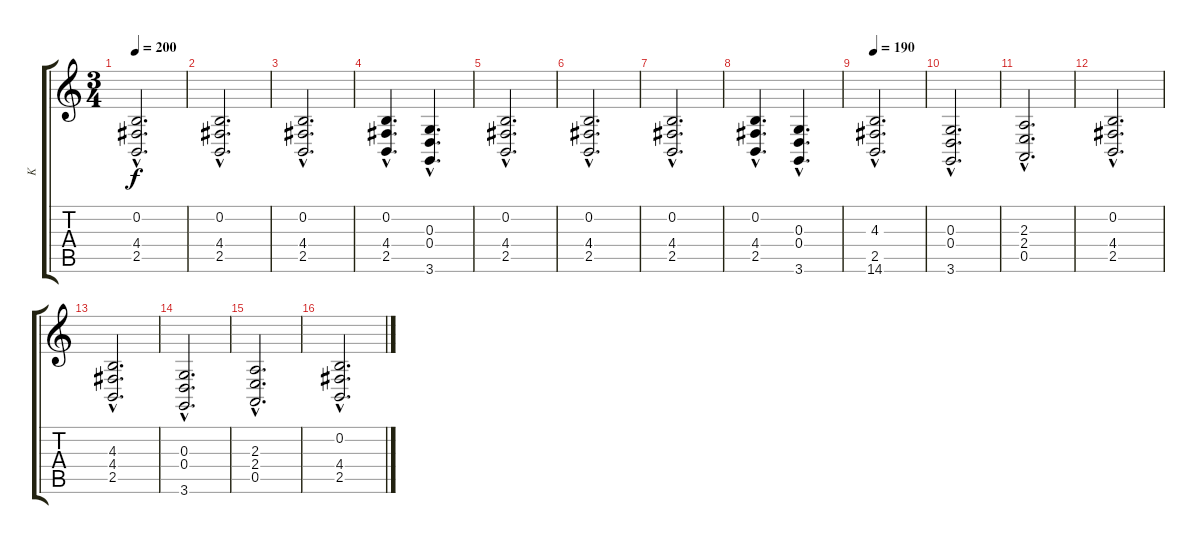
\track ("K" "K") {instrument stringensemble1}
\staff {score tabs}
\tuning (E4 B3 G3 D3 A2 E2) {hide}
\ts (3 4)
\tempo 200
\clef g2
\ks c
(0.2{hac} 4.4{hac} 2.5{hac}).2{d dy f} |
(0.2{hac} 4.4{hac} 2.5{hac}).2{d} |
(0.2{hac} 4.4{hac} 2.5{hac}).2{d} |
(0.2{hac} 4.4{hac} 2.5{hac}).4{d} (0.3{hac} 0.4{hac} 3.6{hac}).4{d} |
(0.2{hac} 4.4{hac} 2.5{hac}).2{d} |
(0.2{hac} 4.4{hac} 2.5{hac}).2{d} |
(0.2{hac} 4.4{hac} 2.5{hac}).2{d} |
(0.2{hac} 4.4{hac} 2.5{hac}).4{d} (0.3{hac} 0.4{hac} 3.6{hac}).4{d} |
\tempo 190
(4.3{hac} 2.5{hac} 14.6{hac}).2{d} |
(0.3{hac} 0.4{hac} 3.6{hac}).2{d} |
(2.3{hac} 2.4{hac} 0.5{hac}).2{d} |
(0.2{hac} 4.4{hac} 2.5{hac}).2{d} |
(4.3{hac} 4.4{hac} 2.5{hac}).2{d} |
(0.3{hac} 0.4{hac} 3.6{hac}).2{d} |
(2.3{hac} 2.4{hac} 0.5{hac}).2{d} |
(0.2{hac} 4.4{hac} 2.5{hac}).2{d}
